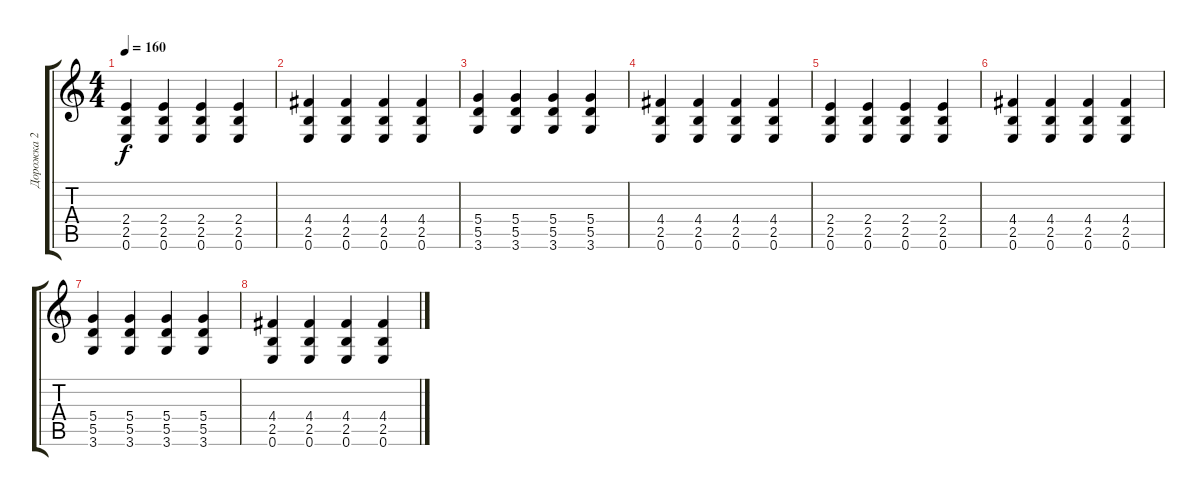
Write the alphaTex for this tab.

\track ("Дорожка 2" "Дорожка 2") {instrument distortionguitar}
\staff {score tabs}
\tuning (E4 B3 G3 D3 A2 E2) {hide}
\ts (4 4)
\tempo 160
\clef g2
\ks c
(2.4 2.5 0.6).4{dy f} (2.4 2.5 0.6).4 (2.4 2.5 0.6).4 (2.4 2.5 0.6).4 |
(4.4 2.5 0.6).4 (4.4 2.5 0.6).4 (4.4 2.5 0.6).4 (4.4 2.5 0.6).4 |
(5.4 5.5 3.6).4 (5.4 5.5 3.6).4 (5.4 5.5 3.6).4 (5.4 5.5 3.6).4 |
(4.4 2.5 0.6).4 (4.4 2.5 0.6).4 (4.4 2.5 0.6).4 (4.4 2.5 0.6).4 |
(2.4 2.5 0.6).4 (2.4 2.5 0.6).4 (2.4 2.5 0.6).4 (2.4 2.5 0.6).4 |
(4.4 2.5 0.6).4 (4.4 2.5 0.6).4 (4.4 2.5 0.6).4 (4.4 2.5 0.6).4 |
(5.4 5.5 3.6).4 (5.4 5.5 3.6).4 (5.4 5.5 3.6).4 (5.4 5.5 3.6).4 |
(4.4 2.5 0.6).4 (4.4 2.5 0.6).4 (4.4 2.5 0.6).4 (4.4 2.5 0.6).4
